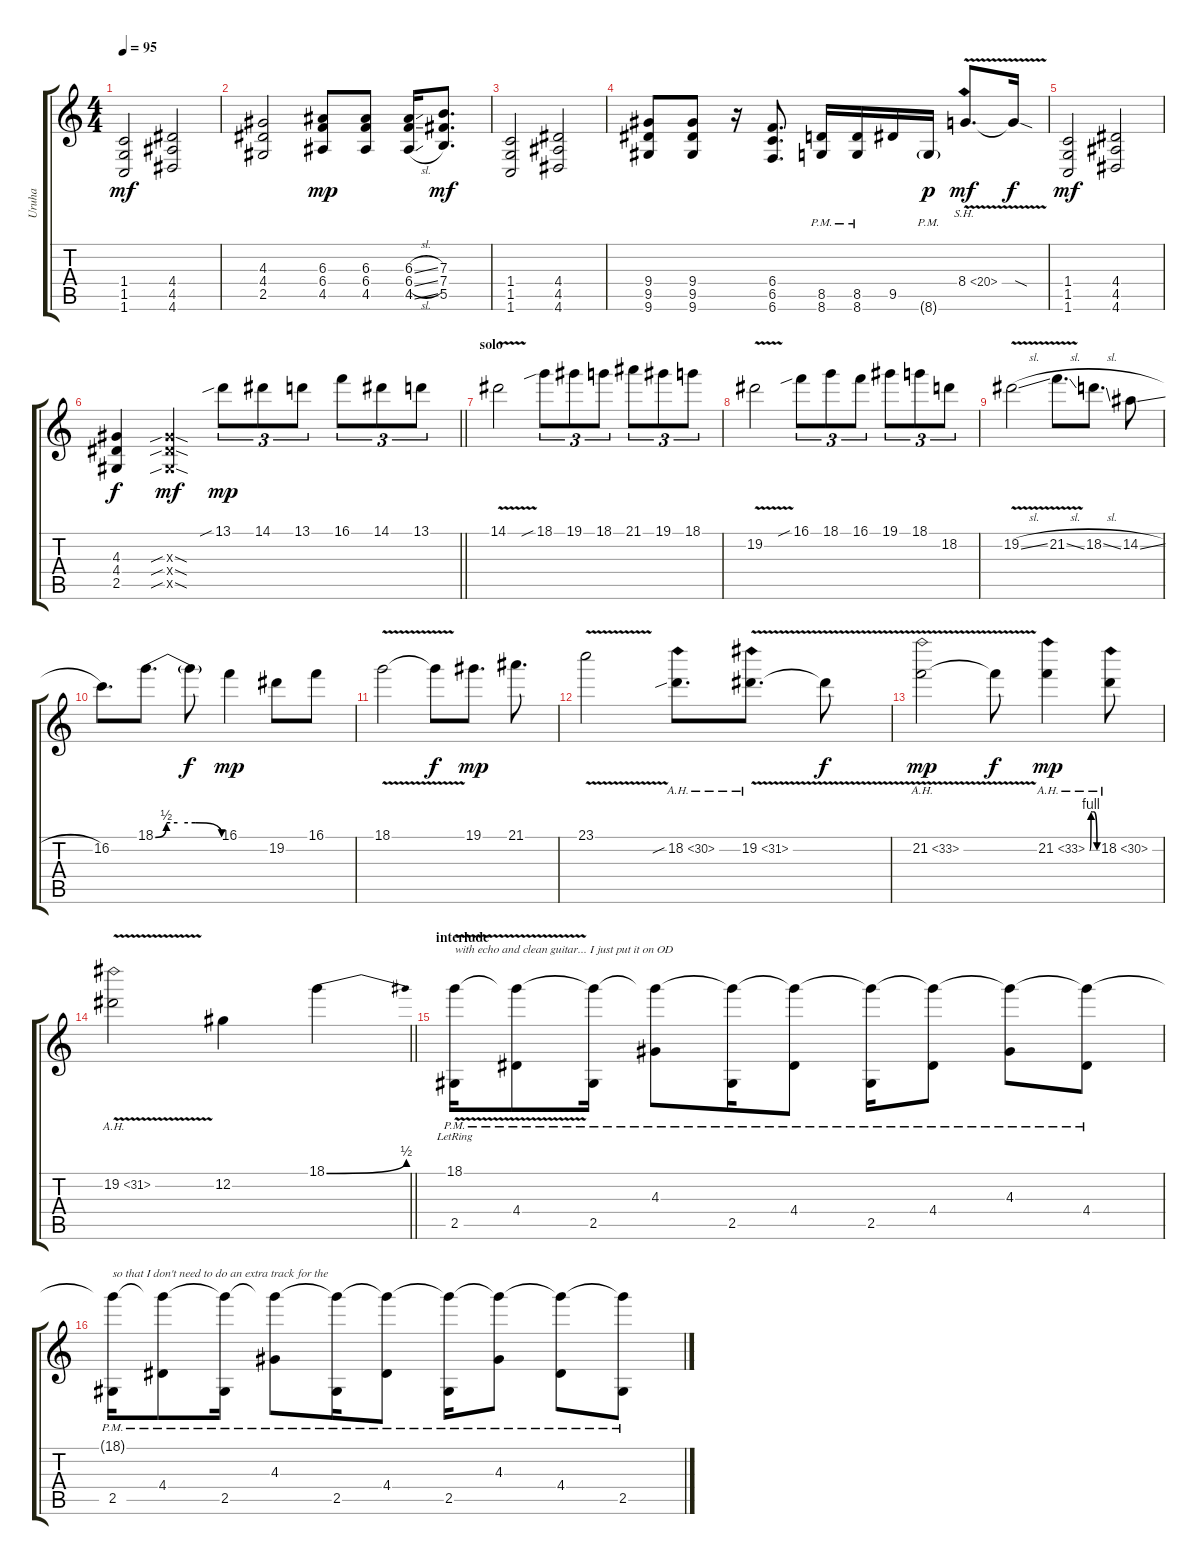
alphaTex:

\track ("Uruha" "Uruha") {instrument distortionguitar}
\staff {score tabs}
\tuning (Db4 Ab3 E3 B2 Gb2 B1) {hide}
\ts (4 4)
\tempo 95
\clef g2
\ks c
(1.4 1.5 1.6).2{dy mf} (4.4 4.5 4.6).2 |
(4.3 4.4 2.5).2 (6.3 6.4 4.5).8{dy mp} (6.3 6.4 4.5).8 (6.3{sl} 6.4{sl} 4.5{sl}).16 (7.3 7.4 5.5).8{d dy mf} |
(1.4 1.5 1.6).2 (4.4 4.5 4.6).2 |
(9.4 9.5 9.6).8 (9.4 9.5 9.6).8 r.16 (6.4 6.5 6.6).8{d} (8.5{pm} 8.6{pm}).16 (8.5{pm} 8.6{pm}).16 9.5.16 8.6{g pm}.16{dy p} 8.4{sh 12 v}.8{d dy mf} 8.4{sod t}.16{dy f} |
(1.4 1.5 1.6).2{dy mf} (4.4 4.5 4.6).2 |
\barLineRight lightlight
(4.3 4.4 2.5).4{dy f} (4.3{sib sod x} 4.4{sib sod x} 2.5{sib sod x}).4{dy mf} 13.1{sib}.8{tu (3 2) dy mp} 14.1.8{tu (3 2)} 13.1.8{tu (3 2)} 16.1.8{tu (3 2)} 14.1.8{tu (3 2)} 13.1.8{tu (3 2)} |
\section ("" "solo")
14.1{v}.2 18.1{sib}.8{tu (3 2)} 19.1.8{tu (3 2)} 18.1.8{tu (3 2)} 21.1.8{tu (3 2)} 19.1.8{tu (3 2)} 18.1.8{tu (3 2)} |
19.2{v}.2 16.1{sib}.8{tu (3 2)} 18.1.8{tu (3 2)} 16.1.8{tu (3 2)} 19.1.8{tu (3 2)} 18.1.8{tu (3 2)} 18.2.8{tu (3 2)} |
19.2{v sl}.2 21.2{v sl}.8{d} 18.2{sl}.8{d} 14.2{sl}.8 |
16.2.8{d} 18.1{be (custom 0 0 10 2 20 2 36 2 60 0)}.8{d} 18.1{t}.8{dy f} 16.1.4{dy mp} 19.2.8 16.1.8 |
18.1{v}.2 18.1{t}.8{dy f} 19.1.8{d dy mp} 21.1.8{d} |
23.1{v}.2 18.2{ah 12 sib}.8{d} 19.2{ah 12 v}.8{d} 19.2{t}.8{dy f} |
21.2{ah 12 v}.2{dy mp} 21.2{t}.8{dy f} 21.2{be (custom 0 0 10 4 20 4 34 4 60 0) ah 12}.4{dy mp} 18.2{ah 12}.8 |
\barLineRight lightlight
19.2{ah 12 v}.2 12.2.4 18.1{be (bend 0 0 60 2)}.4 |
\section ("" "interlude")
(18.1{v lr} 2.5{pm}).16{txt "with echo and clean guitar... I just put it on OD" instrument overdrivenguitar} (18.1{t} 4.4{pm}).8 (18.1{t} 2.5{pm}).16 (18.1{t} 4.3{pm}).8 (18.1{t} 2.5{pm}).16 (18.1{t} 4.4{pm}).8 (18.1{t} 2.5{pm}).16 (18.1{t} 4.4{pm}).8 (18.1{t} 4.3{pm}).8 (18.1{t} 4.4{pm}).8 |
(18.1{t} 2.5{pm}).16{txt "so that I don't need to do an extra track for the "} (18.1{t} 4.4{pm}).8 (18.1{t} 2.5{pm}).16 (18.1{t} 4.3{pm}).8 (18.1{t} 2.5{pm}).16 (18.1{t} 4.4{pm}).8 (18.1{t} 2.5{pm}).16 (18.1{t} 4.3{pm}).8 (18.1{t} 4.4{pm}).8 (18.1{t} 2.5{pm}).8
